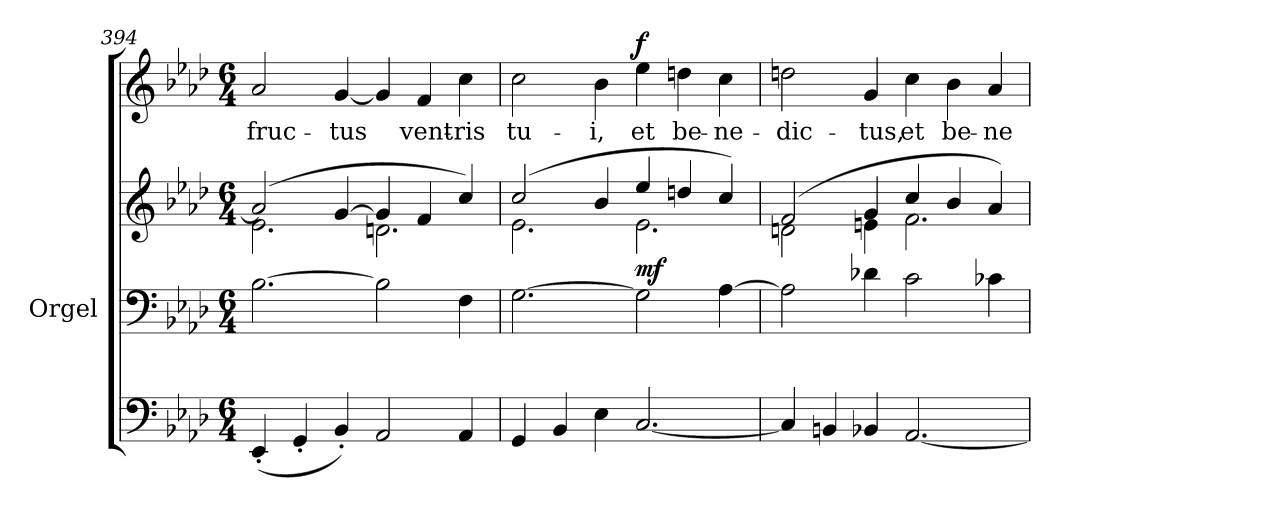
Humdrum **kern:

**kern	**kern	**kern	**dynam	**kern	**text	**dynam
*part3	*part2	*part2	*part2	*part1	*part1	*part1
*staff4	*staff3	*staff2	*staff2/3	*staff1	*staff1	*staff1
*	*I"Orgel	*	*	*	*	*
*	*I'Org.	*	*	*	*	*
!!LO:LB:g=z
*clefF4	*clefF4	*clefG2	*	*clefG2	*	*
*k[b-e-a-d-]	*k[b-e-a-d-]	*k[b-e-a-d-]	*	*k[b-e-a-d-]	*	*
*A-:	*A-:	*A-:	*	*A-:	*	*
*M6/4	*M6/4	*M6/4	*	*M6/4	*	*
=394	=394	=394	=394	=394	=394	=394
*	*	*^	*	*	*	*
!	!	!	!	!	!	!LO:LY:b	!
(<4EE-'</	[2.B-\	(2a-/]	2.e-\	.	2a-/	fruc-	.
4GG'</	.	.	.	.	.	.	.
!	!	!	!	!	!	!LO:LY:b	!
4BB-'</)	.	[>4g/	.	.	[4g/	-tus	.
2AA-/	2B-\]	4g/]	2.dn\	.	4g/]	.	.
!	!	!	!	!	!	!LO:LY:b	!
.	.	4f/	.	.	4f/	vent-	.
!	!	!	!	!	!	!LO:LY:b	!
4AA-/	4F\	4cc/)	.	.	4cc\	-ris	.
=395	=395	=395	=395	=395	=395	=395	=395
!	!	!	!	!	!	!LO:LY:b	!
4GG/	[2.G\	(2cc/	2.e-\	.	2cc\	tu-	.
4BB-/	.	.	.	.	.	.	.
!	!	!	!	!	!	!LO:LY:b	!
4E-\	.	4b-/	.	.	4b-\	-i,	.
!	!	!	!	!LO:DY:b	!	!LO:LY:b	!LO:DY:a
[2.C/	2G\]	4ee-/	2.e-\	mf	4ee-\	et	f
!	!	!	!	!	!	!LO:LY:b	!
.	.	4ddn/	.	.	4ddn\	be-	.
!	!	!	!	!	!	!LO:LY:b	!
.	[4A-\	4cc/)	.	.	4cc\	-ne-	.
=396	=396	=396	=396	=396	=396	=396	=396
!	!	!	!	!	!	!LO:LY:b	!
4C/]	2A-\]	(2f/	2dn\	.	2ddn\	-dic-	.
4BBn/	.	.	.	.	.	.	.
!	!	!	!	!	!	!LO:LY:b	!
4BB-X/	4d-X\	4g/	4en\	.	4g/	-tus,	.
!	!	!	!	!	!	!LO:LY:b	!
[2.AA-/	2c\	4cc/	2.f\	.	4cc\	et	.
!	!	!	!	!	!	!LO:LY:b	!
.	.	4b-/	.	.	4b-\	be-	.
!	!	!	!	!	!	!LO:LY:b	!
.	4c-X\	4a-/)	.	.	4a-/	-ne-	.
*	*	*v	*v	*	*	*	*
=	=	=	=	=	=	=
*-	*-	*-	*-	*-	*-	*-
